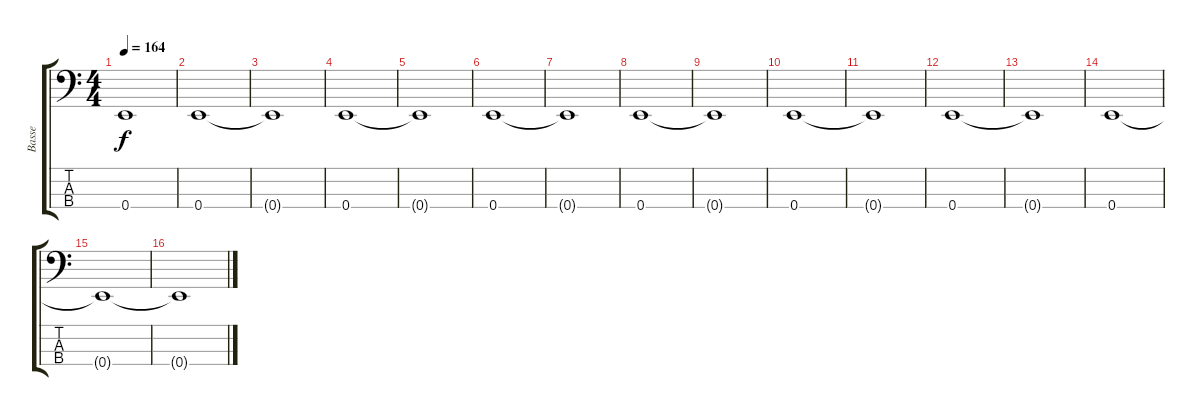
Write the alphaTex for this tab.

\track ("Basse" "Basse") {instrument electricbasspick}
\staff {score tabs}
\tuning (G2 D2 A1 E1) {hide}
\ts (4 4)
\tempo 164
\clef f4
\ks c
0.4{t}.1{dy f} |
0.4.1 |
0.4{t}.1 |
0.4.1 |
0.4{t}.1 |
0.4.1 |
0.4{t}.1 |
0.4.1 |
0.4{t}.1 |
0.4.1 |
0.4{t}.1 |
0.4.1 |
0.4{t}.1 |
0.4.1 |
0.4{t}.1 |
0.4{t}.1
